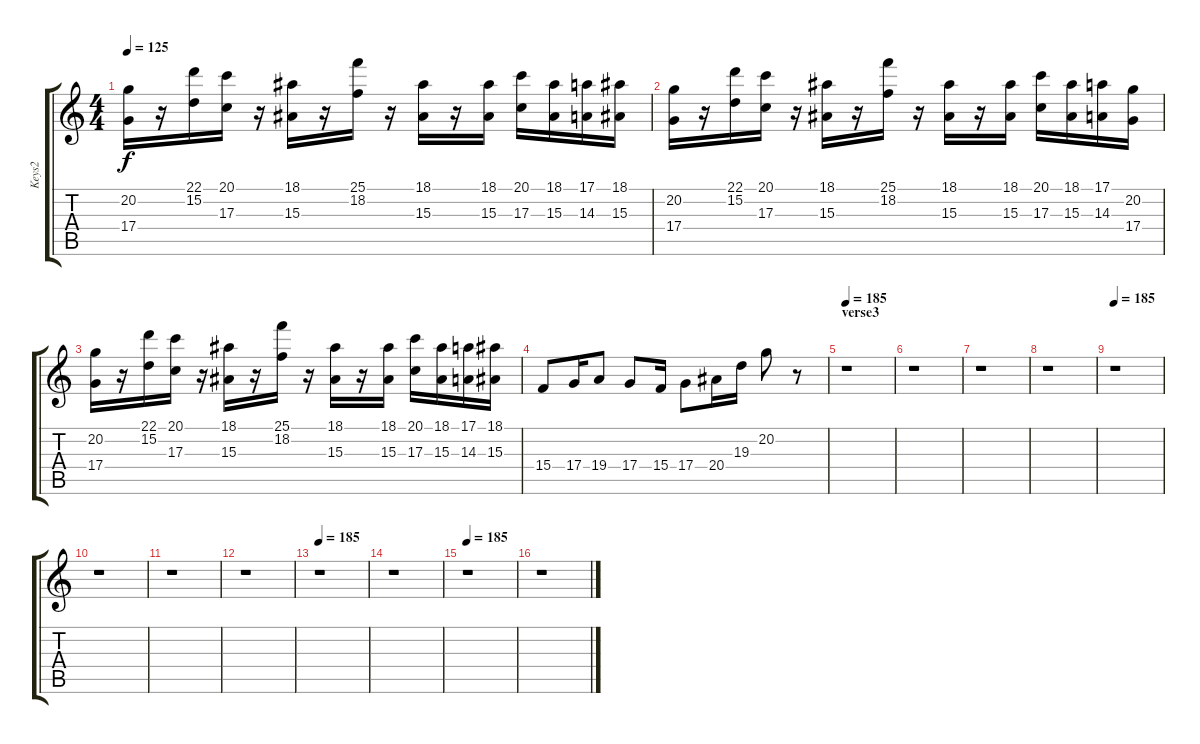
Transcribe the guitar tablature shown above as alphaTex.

\track ("Keys2" "Keys2") {instrument stringensemble1}
\staff {score tabs}
\tuning (E4 B3 G3 D3 A2 E2) {hide}
\ts (4 4)
\tempo 125
\clef g2
\ks c
(20.2 17.4).16{dy f} r.16 (22.1 15.2).16 (20.1 17.3).16 r.16 (18.1 15.3).16 r.16 (25.1 18.2).16 r.16 (18.1 15.3).16 r.16 (18.1 15.3).16 (20.1 17.3).16 (18.1 15.3).16 (17.1 14.3).16 (18.1 15.3).16 |
(20.2 17.4).16 r.16 (22.1 15.2).16 (20.1 17.3).16 r.16 (18.1 15.3).16 r.16 (25.1 18.2).16 r.16 (18.1 15.3).16 r.16 (18.1 15.3).16 (20.1 17.3).16 (18.1 15.3).16 (17.1 14.3).16 (20.2 17.4).16 |
(20.2 17.4).16 r.16 (22.1 15.2).16 (20.1 17.3).16 r.16 (18.1 15.3).16 r.16 (25.1 18.2).16 r.16 (18.1 15.3).16 r.16 (18.1 15.3).16 (20.1 17.3).16 (18.1 15.3).16 (17.1 14.3).16 (18.1 15.3).16 |
15.4.8 17.4.16 19.4.8 17.4.8 15.4.16 17.4.8 20.4.16 19.3.16 20.2.8 r.8 |
\section ("" "verse3")
\tempo 185
r.1 |
r.1 |
r.1 |
r.1 |
\tempo 185
r.1 |
r.1 |
r.1 |
r.1 |
\tempo 185
r.1 |
r.1 |
\tempo 185
r.1 |
r.1
